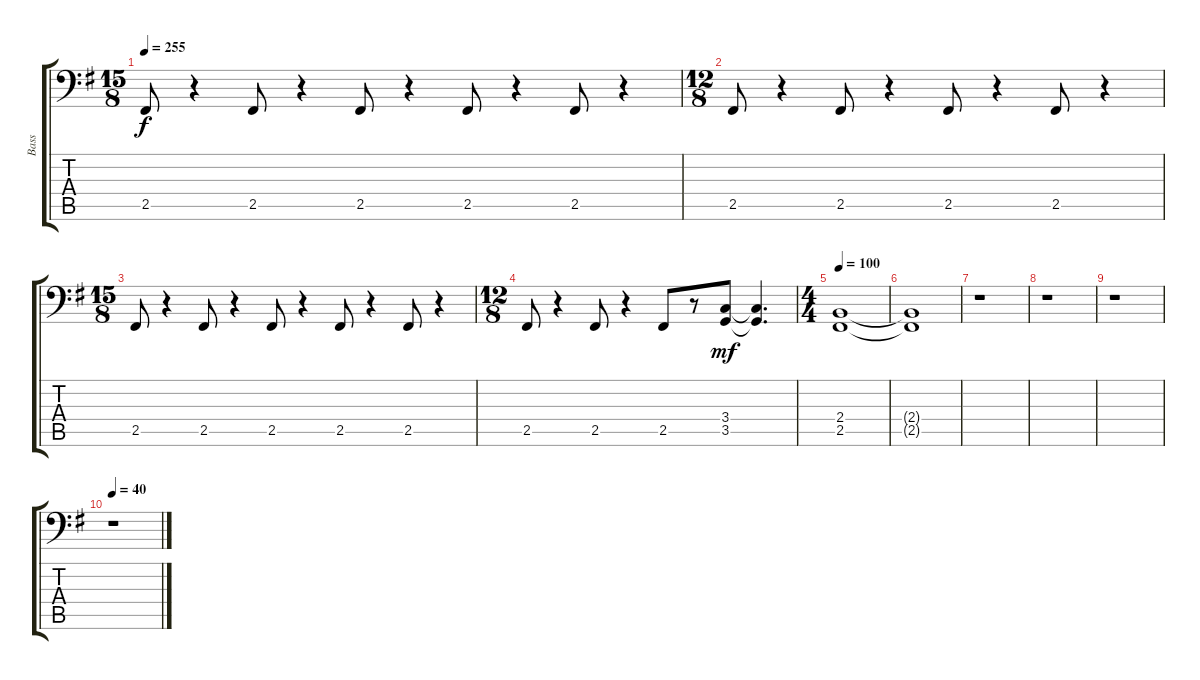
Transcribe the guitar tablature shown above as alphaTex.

\track ("Bass" "Bass") {instrument electricbassfinger}
\staff {score tabs}
\tuning (B2 G2 D2 A1 E1 A0) {hide}
\ts (15 8)
\tempo 255
\clef f4
\ks g
2.5.8{dy f} r.4 2.5.8 r.4 2.5.8 r.4 2.5.8 r.4 2.5.8 r.4 |
\ts (12 8)
2.5.8 r.4 2.5.8 r.4 2.5.8 r.4 2.5.8 r.4 |
\ts (15 8)
2.5.8 r.4 2.5.8 r.4 2.5.8 r.4 2.5.8 r.4 2.5.8 r.4 |
\ts (12 8)
2.5.8 r.4 2.5.8 r.4 2.5.8 r.8 (3.4 3.5).8{dy mf} (3.4{t} 3.5{t}).4{d} |
\ts (4 4)
\tempo 100
(2.4 2.5).1 |
(2.4{t} 2.5{t}).1 |
r.1 |
r.1 |
r.1 |
\tempo 40
r.1
